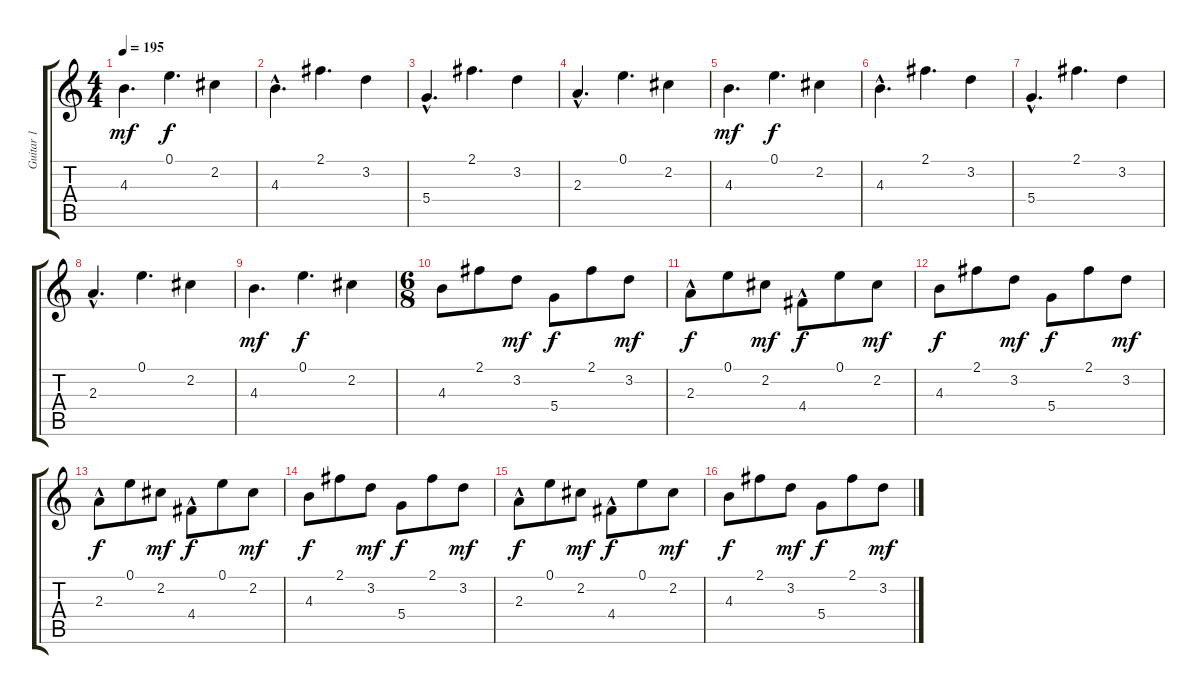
\track ("Guitar 1" "Guitar 1") {instrument acousticguitarsteel}
\staff {score tabs}
\tuning (E4 B3 G3 D3 A2 E2) {hide}
\ts (4 4)
\tempo 195
\clef g2
\ks c
4.3.4{d dy mf} 0.1.4{d dy f} 2.2.4 |
4.3{hac}.4{d} 2.1.4{d} 3.2.4 |
5.4{hac}.4{d} 2.1.4{d} 3.2.4 |
2.3{hac}.4{d} 0.1.4{d} 2.2.4 |
4.3.4{d dy mf} 0.1.4{d dy f} 2.2.4 |
4.3{hac}.4{d} 2.1.4{d} 3.2.4 |
5.4{hac}.4{d} 2.1.4{d} 3.2.4 |
2.3{hac}.4{d} 0.1.4{d} 2.2.4 |
4.3.4{d dy mf} 0.1.4{d dy f} 2.2.4 |
\ts (6 8)
4.3.8 2.1.8 3.2.8{dy mf} 5.4.8{dy f} 2.1.8 3.2.8{dy mf} |
2.3{hac}.8{dy f} 0.1.8 2.2.8{dy mf} 4.4{hac}.8{dy f} 0.1.8 2.2.8{dy mf} |
4.3.8{dy f} 2.1.8 3.2.8{dy mf} 5.4.8{dy f} 2.1.8 3.2.8{dy mf} |
2.3{hac}.8{dy f} 0.1.8 2.2.8{dy mf} 4.4{hac}.8{dy f} 0.1.8 2.2.8{dy mf} |
4.3.8{dy f} 2.1.8 3.2.8{dy mf} 5.4.8{dy f} 2.1.8 3.2.8{dy mf} |
2.3{hac}.8{dy f} 0.1.8 2.2.8{dy mf} 4.4{hac}.8{dy f} 0.1.8 2.2.8{dy mf} |
4.3.8{dy f} 2.1.8 3.2.8{dy mf} 5.4.8{dy f} 2.1.8 3.2.8{dy mf}
